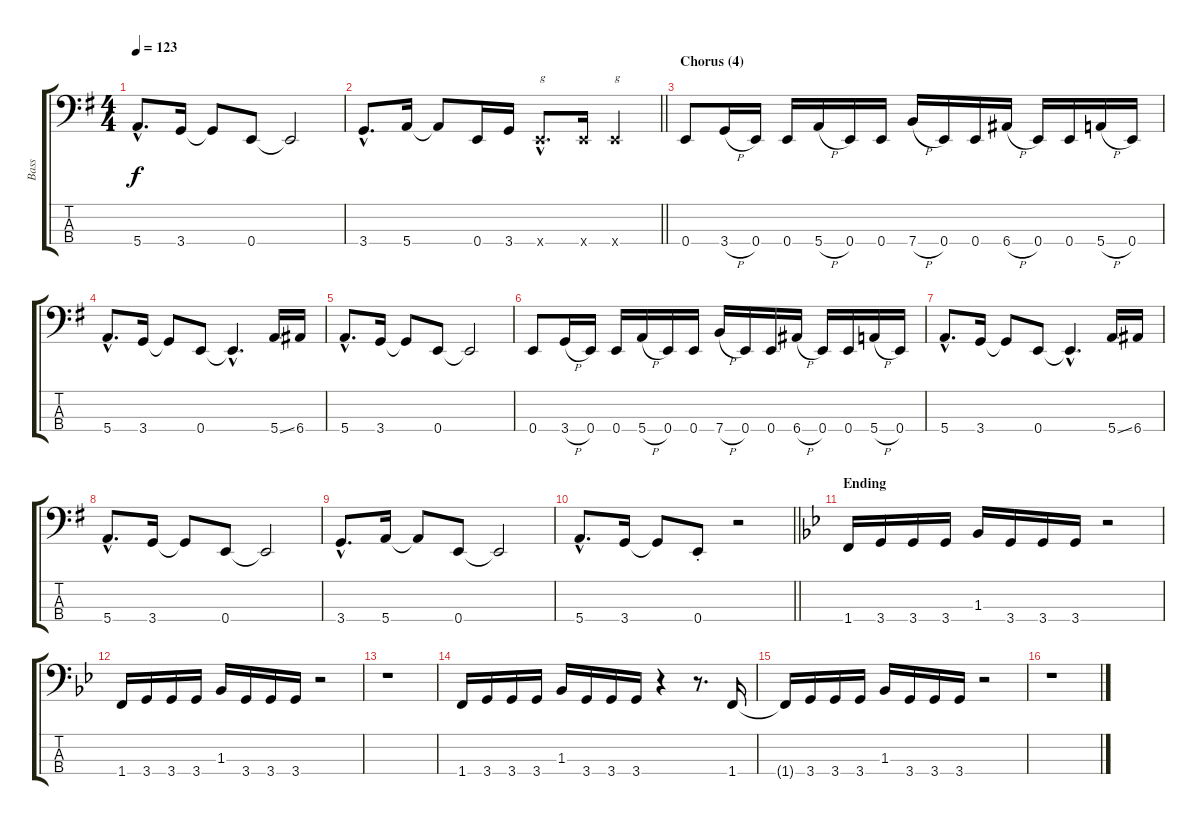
\track ("Bass" "Bass") {instrument electricbasspick}
\staff {score tabs}
\tuning (G2 D2 A1 E1) {hide}
\ts (4 4)
\tempo 123
\clef f4
\ks eminor
5.4{hac}.8{d dy f} 3.4.16 3.4{t}.8 0.4.8 0.4{t}.2 |
\barLineRight lightlight
3.4{hac}.8{d} 5.4.16 5.4{t}.8 0.4.16 3.4.16 0.4{hac x}.8{d txt "g"} 0.4{x}.16 0.4{x}.4{txt "g"} |
\section ("" "Chorus (4)")
0.4.8 3.4{h}.16 0.4.16 0.4.16 5.4{h}.16 0.4.16 0.4.16 7.4{h}.16 0.4.16 0.4.16 6.4{h}.16 0.4.16 0.4.16 5.4{h}.16 0.4.16 |
5.4{hac}.8{d} 3.4.16 3.4{t}.8 0.4.8 0.4{hac t}.4{d} 5.4{ss}.16 6.4.16 |
5.4{hac}.8{d} 3.4.16 3.4{t}.8 0.4.8 0.4{t}.2 |
0.4.8 3.4{h}.16 0.4.16 0.4.16 5.4{h}.16 0.4.16 0.4.16 7.4{h}.16 0.4.16 0.4.16 6.4{h}.16 0.4.16 0.4.16 5.4{h}.16 0.4.16 |
5.4{hac}.8{d} 3.4.16 3.4{t}.8 0.4.8 0.4{hac t}.4{d} 5.4{ss}.16 6.4.16 |
5.4{hac}.8{d} 3.4.16 3.4{t}.8 0.4.8 0.4{t}.2 |
3.4{hac}.8{d} 5.4.16 5.4{t}.8 0.4.8 0.4{t}.2 |
\barLineRight lightlight
5.4{hac}.8{d} 3.4.16 3.4{t}.8 0.4{st}.8 r.2 |
\section ("" "Ending")
\ks gminor
1.4.16 3.4.16 3.4.16 3.4.16 1.3.16 3.4.16 3.4.16 3.4.16 r.2 |
1.4.16 3.4.16 3.4.16 3.4.16 1.3.16 3.4.16 3.4.16 3.4.16 r.2 |
r.1 |
1.4.16 3.4.16 3.4.16 3.4.16 1.3.16 3.4.16 3.4.16 3.4.16 r.4 r.8{d} 1.4.16 |
1.4{t}.16 3.4.16 3.4.16 3.4.16 1.3.16 3.4.16 3.4.16 3.4.16 r.2 |
r.1
